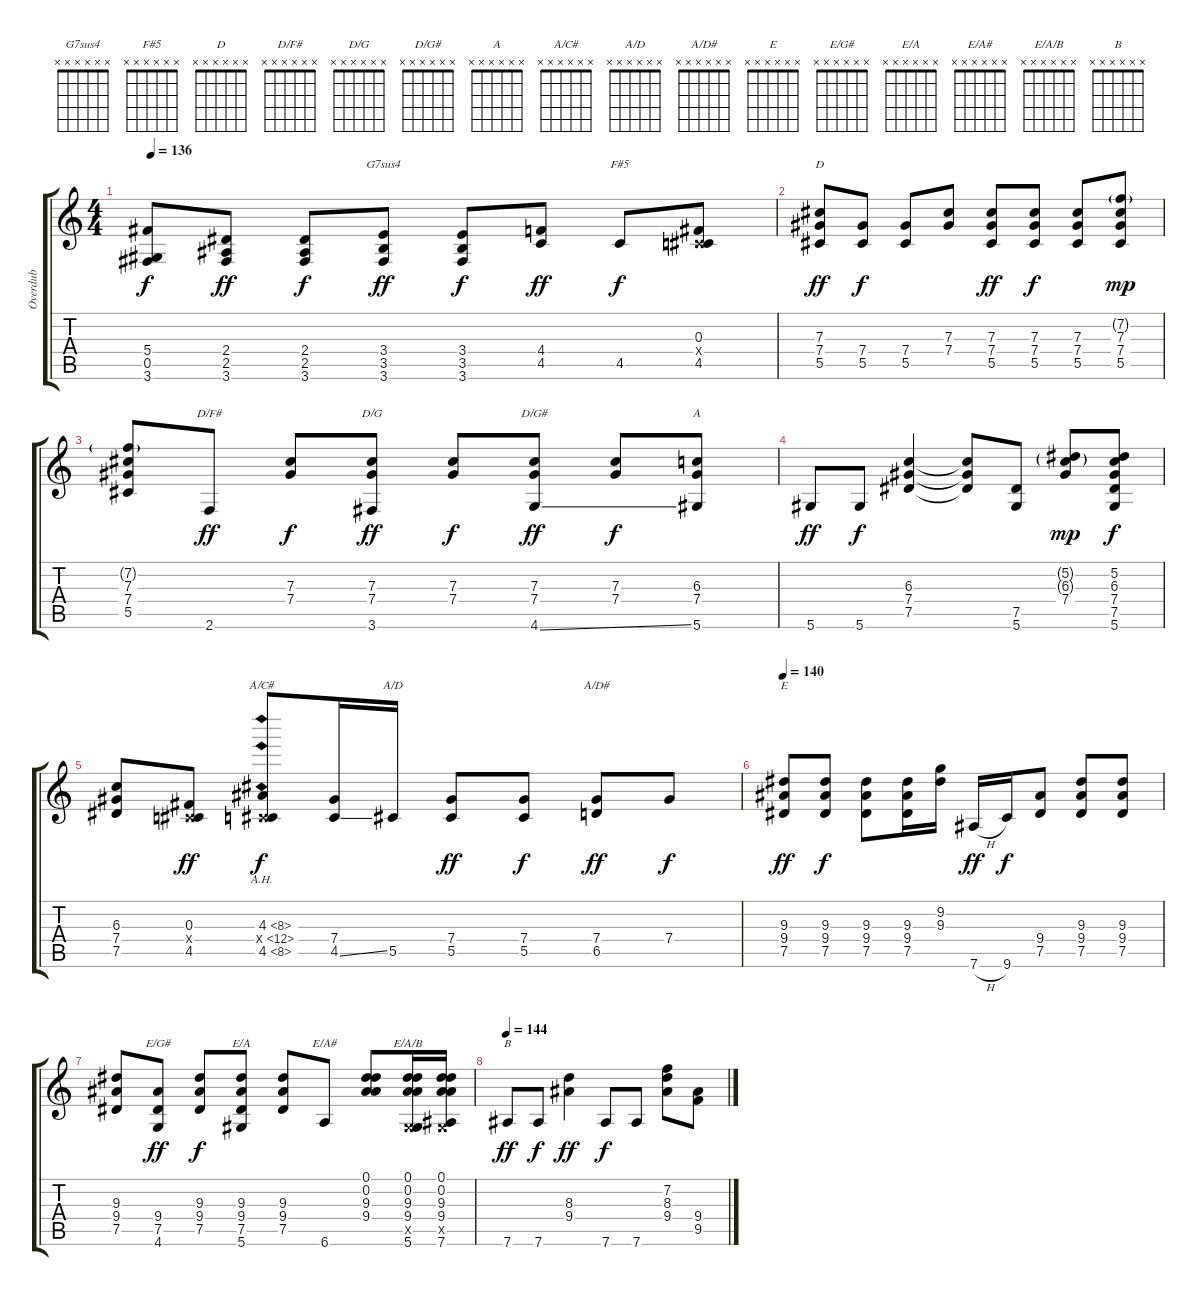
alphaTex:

\track ("Overdub" "Overdub") {instrument fretlessbass}
\staff {score tabs}
\tuning (Eb4 Bb3 Gb3 Db3 Ab2 Eb2) {hide}
\chord ("G7sus4" x x x x x x) {firstfret 0}
\chord ("F#5" x x x x x x) {firstfret 0}
\chord ("D" x x x x x x) {firstfret 0}
\chord ("D/F#" x x x x x x) {firstfret 0}
\chord ("D/G" x x x x x x) {firstfret 0}
\chord ("D/G#" x x x x x x) {firstfret 0}
\chord ("A" x x x x x x) {firstfret 0}
\chord ("A/C#" x x x x x x) {firstfret 0}
\chord ("A/D" x x x x x x) {firstfret 0}
\chord ("A/D#" x x x x x x) {firstfret 0}
\chord ("E" x x x x x x) {firstfret 0}
\chord ("E/G#" x x x x x x) {firstfret 0}
\chord ("E/A" x x x x x x) {firstfret 0}
\chord ("E/A#" x x x x x x) {firstfret 0}
\chord ("E/A/B" x x x x x x) {firstfret 0}
\chord ("B" x x x x x x) {firstfret 0}
\ts (4 4)
\tempo 136
\clef g2
\ks c
(5.4 0.5 3.6).8{dy f} (2.4 2.5 3.6).8{dy ff} (2.4 2.5 3.6).8{dy f} (3.4 3.5 3.6).8{ch "G7sus4" dy ff} (3.4 3.5 3.6).8{dy f} (4.4 4.5).8{dy ff} 4.5.8{ch "F#5" dy f} (0.3 0.4{x} 4.5).8 |
(7.3 7.4 5.5).8{ch "D" dy ff} (7.4 5.5).8{dy f} (7.4 5.5).8 (7.3 7.4).8 (7.3 7.4 5.5).8{dy ff} (7.3 7.4 5.5).8{dy f} (7.3 7.4 5.5).8 (7.2{g} 7.3 7.4 5.5).8{dy mp} |
(7.2{g} 7.3 7.4 5.5).8 2.6.8{ch "D/F#" dy ff} (7.3 7.4).8{dy f} (7.3 7.4 3.6).8{ch "D/G" dy ff} (7.3 7.4).8{dy f} (7.3 7.4 4.6{ss}).8{ch "D/G#" dy ff} (7.3 7.4).8{dy f} (6.3 7.4 5.6).8{ch "A"} |
5.6.8{dy ff} 5.6.8{dy f} (6.3 7.4 7.5).4 (6.3{t} 7.4{t} 7.5{t}).8 (7.5 5.6).8 (5.2{g} 6.3{g} 7.4).8{dy mp} (5.2 6.3 7.4 7.5 5.6).8{dy f} |
(6.3 7.4 7.5).8 (0.3 0.4{x} 4.5).8{dy ff} (4.3{ah 4} 0.4{ah 12 x} 4.5{ah 4}).8{ch "A/C#" dy f} (7.4 4.5{ss}).16 5.5.16{ch "A/D"} (7.4 5.5).8{dy ff} (7.4 5.5).8{dy f} (7.4 6.5).8{ch "A/D#" dy ff} 7.4.8{dy f} |
\tempo 140
(9.3 9.4 7.5).8{ch "E" dy ff} (9.3 9.4 7.5).8{dy f} (9.3 9.4 7.5).8 (9.3 9.4 7.5).16 (9.2 9.3).16 7.6{h}.16{dy ff} 9.6.16{dy f} (9.4 7.5).8 (9.3 9.4 7.5).8 (9.3 9.4 7.5).8 |
(9.3 9.4 7.5).8 (9.4 7.5 4.6).8{ch "E/G#" dy ff} (9.3 9.4 7.5).8{dy f} (9.3 9.4 7.5 5.6).8{ch "E/A"} (9.3 9.4 7.5).8 6.6.8{ch "E/A#"} (0.1 0.2 9.3 9.4).8 (0.1 0.2 9.3 9.4 0.5{x} 5.6).16{ch "E/A/B"} (0.1 0.2 9.3 9.4 0.5{x} 7.6).16 |
\tempo 144
7.6.8{ch "B" dy ff} 7.6.8{dy f} (8.3 9.4).4{dy ff} 7.6.8{dy f} 7.6.8 (7.2 8.3 9.4).8 (9.4 9.5).8
